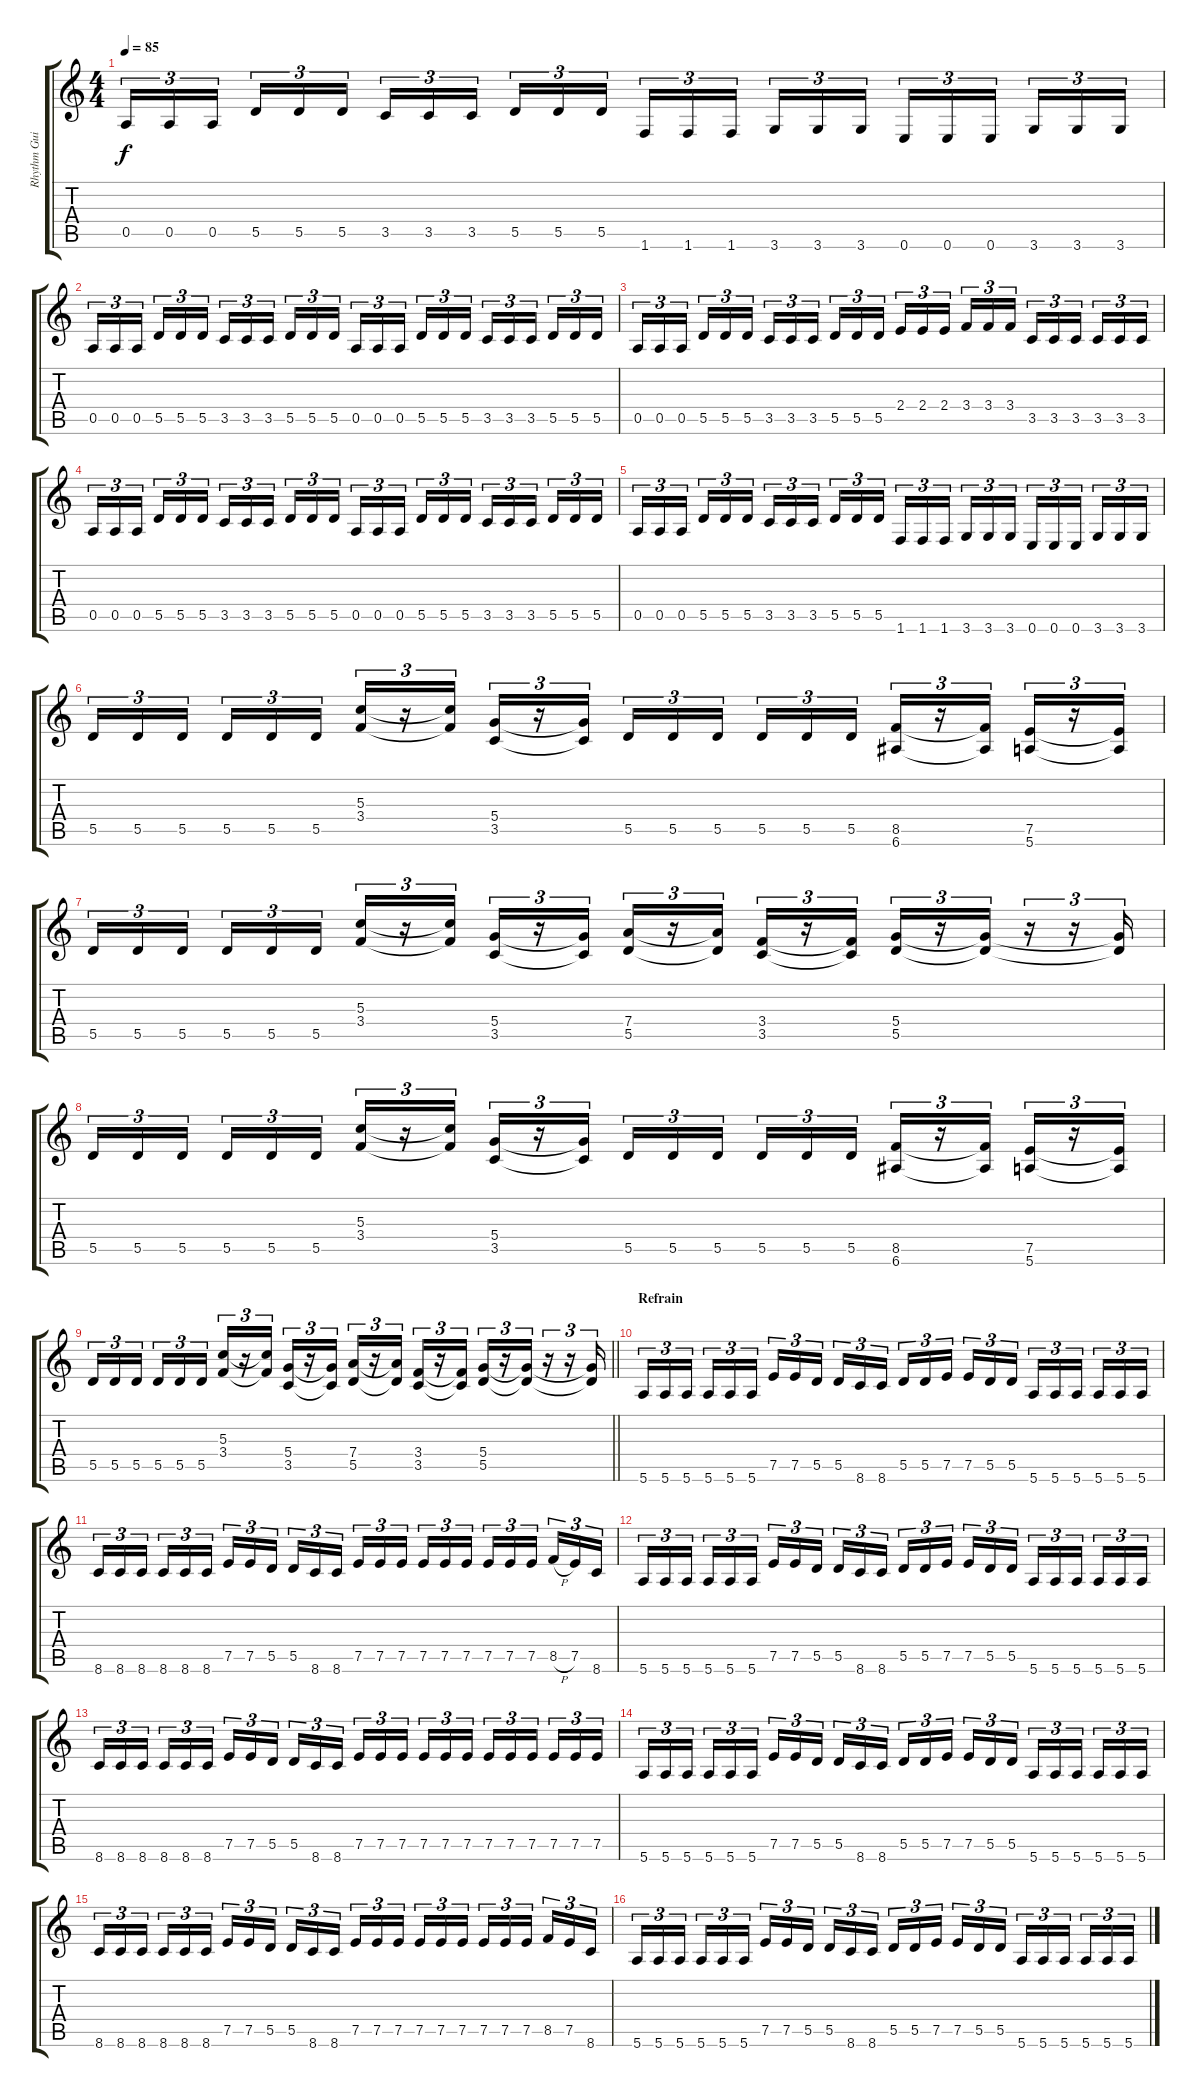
\track ("Rhythm Guitar" "Rhythm Gui") {instrument distortionguitar}
\staff {score tabs}
\tuning (E4 B3 G3 D3 A2 E2) {hide}
\ts (4 4)
\tempo 85
\clef g2
\ks c
0.5.16{tu (3 2) dy f} 0.5.16{tu (3 2)} 0.5.16{tu (3 2)} 5.5.16{tu (3 2)} 5.5.16{tu (3 2)} 5.5.16{tu (3 2)} 3.5.16{tu (3 2)} 3.5.16{tu (3 2)} 3.5.16{tu (3 2)} 5.5.16{tu (3 2)} 5.5.16{tu (3 2)} 5.5.16{tu (3 2)} 1.6.16{tu (3 2)} 1.6.16{tu (3 2)} 1.6.16{tu (3 2)} 3.6.16{tu (3 2)} 3.6.16{tu (3 2)} 3.6.16{tu (3 2)} 0.6.16{tu (3 2)} 0.6.16{tu (3 2)} 0.6.16{tu (3 2)} 3.6.16{tu (3 2)} 3.6.16{tu (3 2)} 3.6.16{tu (3 2)} |
0.5.16{tu (3 2)} 0.5.16{tu (3 2)} 0.5.16{tu (3 2)} 5.5.16{tu (3 2)} 5.5.16{tu (3 2)} 5.5.16{tu (3 2)} 3.5.16{tu (3 2)} 3.5.16{tu (3 2)} 3.5.16{tu (3 2)} 5.5.16{tu (3 2)} 5.5.16{tu (3 2)} 5.5.16{tu (3 2)} 0.5.16{tu (3 2)} 0.5.16{tu (3 2)} 0.5.16{tu (3 2)} 5.5.16{tu (3 2)} 5.5.16{tu (3 2)} 5.5.16{tu (3 2)} 3.5.16{tu (3 2)} 3.5.16{tu (3 2)} 3.5.16{tu (3 2)} 5.5.16{tu (3 2)} 5.5.16{tu (3 2)} 5.5.16{tu (3 2)} |
0.5.16{tu (3 2)} 0.5.16{tu (3 2)} 0.5.16{tu (3 2)} 5.5.16{tu (3 2)} 5.5.16{tu (3 2)} 5.5.16{tu (3 2)} 3.5.16{tu (3 2)} 3.5.16{tu (3 2)} 3.5.16{tu (3 2)} 5.5.16{tu (3 2)} 5.5.16{tu (3 2)} 5.5.16{tu (3 2)} 2.4.16{tu (3 2)} 2.4.16{tu (3 2)} 2.4.16{tu (3 2)} 3.4.16{tu (3 2)} 3.4.16{tu (3 2)} 3.4.16{tu (3 2)} 3.5.16{tu (3 2)} 3.5.16{tu (3 2)} 3.5.16{tu (3 2)} 3.5.16{tu (3 2)} 3.5.16{tu (3 2)} 3.5.16{tu (3 2)} |
0.5.16{tu (3 2)} 0.5.16{tu (3 2)} 0.5.16{tu (3 2)} 5.5.16{tu (3 2)} 5.5.16{tu (3 2)} 5.5.16{tu (3 2)} 3.5.16{tu (3 2)} 3.5.16{tu (3 2)} 3.5.16{tu (3 2)} 5.5.16{tu (3 2)} 5.5.16{tu (3 2)} 5.5.16{tu (3 2)} 0.5.16{tu (3 2)} 0.5.16{tu (3 2)} 0.5.16{tu (3 2)} 5.5.16{tu (3 2)} 5.5.16{tu (3 2)} 5.5.16{tu (3 2)} 3.5.16{tu (3 2)} 3.5.16{tu (3 2)} 3.5.16{tu (3 2)} 5.5.16{tu (3 2)} 5.5.16{tu (3 2)} 5.5.16{tu (3 2)} |
0.5.16{tu (3 2)} 0.5.16{tu (3 2)} 0.5.16{tu (3 2)} 5.5.16{tu (3 2)} 5.5.16{tu (3 2)} 5.5.16{tu (3 2)} 3.5.16{tu (3 2)} 3.5.16{tu (3 2)} 3.5.16{tu (3 2)} 5.5.16{tu (3 2)} 5.5.16{tu (3 2)} 5.5.16{tu (3 2)} 1.6.16{tu (3 2)} 1.6.16{tu (3 2)} 1.6.16{tu (3 2)} 3.6.16{tu (3 2)} 3.6.16{tu (3 2)} 3.6.16{tu (3 2)} 0.6.16{tu (3 2)} 0.6.16{tu (3 2)} 0.6.16{tu (3 2)} 3.6.16{tu (3 2)} 3.6.16{tu (3 2)} 3.6.16{tu (3 2)} |
5.5.16{tu (3 2)} 5.5.16{tu (3 2)} 5.5.16{tu (3 2)} 5.5.16{tu (3 2)} 5.5.16{tu (3 2)} 5.5.16{tu (3 2)} (5.3 3.4).16{tu (3 2)} r.16{tu (3 2)} (5.3{t} 3.4{t}).16{tu (3 2)} (5.4 3.5).16{tu (3 2)} r.16{tu (3 2)} (5.4{t} 3.5{t}).16{tu (3 2)} 5.5.16{tu (3 2)} 5.5.16{tu (3 2)} 5.5.16{tu (3 2)} 5.5.16{tu (3 2)} 5.5.16{tu (3 2)} 5.5.16{tu (3 2)} (8.5 6.6).16{tu (3 2)} r.16{tu (3 2)} (8.5{t} 6.6{t}).16{tu (3 2)} (7.5 5.6).16{tu (3 2)} r.16{tu (3 2)} (7.5{t} 5.6{t}).16{tu (3 2)} |
5.5.16{tu (3 2)} 5.5.16{tu (3 2)} 5.5.16{tu (3 2)} 5.5.16{tu (3 2)} 5.5.16{tu (3 2)} 5.5.16{tu (3 2)} (5.3 3.4).16{tu (3 2)} r.16{tu (3 2)} (5.3{t} 3.4{t}).16{tu (3 2)} (5.4 3.5).16{tu (3 2)} r.16{tu (3 2)} (5.4{t} 3.5{t}).16{tu (3 2)} (7.4 5.5).16{tu (3 2)} r.16{tu (3 2)} (7.4{t} 5.5{t}).16{tu (3 2)} (3.4 3.5).16{tu (3 2)} r.16{tu (3 2)} (3.4{t} 3.5{t}).16{tu (3 2)} (5.4 5.5).16{tu (3 2)} r.16{tu (3 2)} (5.4{t} 5.5{t}).16{tu (3 2)} r.16{tu (3 2)} r.16{tu (3 2)} (5.4{t} 5.5{t}).16{tu (3 2)} |
5.5.16{tu (3 2)} 5.5.16{tu (3 2)} 5.5.16{tu (3 2)} 5.5.16{tu (3 2)} 5.5.16{tu (3 2)} 5.5.16{tu (3 2)} (5.3 3.4).16{tu (3 2)} r.16{tu (3 2)} (5.3{t} 3.4{t}).16{tu (3 2)} (5.4 3.5).16{tu (3 2)} r.16{tu (3 2)} (5.4{t} 3.5{t}).16{tu (3 2)} 5.5.16{tu (3 2)} 5.5.16{tu (3 2)} 5.5.16{tu (3 2)} 5.5.16{tu (3 2)} 5.5.16{tu (3 2)} 5.5.16{tu (3 2)} (8.5 6.6).16{tu (3 2)} r.16{tu (3 2)} (8.5{t} 6.6{t}).16{tu (3 2)} (7.5 5.6).16{tu (3 2)} r.16{tu (3 2)} (7.5{t} 5.6{t}).16{tu (3 2)} |
\barLineRight lightlight
5.5.16{tu (3 2)} 5.5.16{tu (3 2)} 5.5.16{tu (3 2)} 5.5.16{tu (3 2)} 5.5.16{tu (3 2)} 5.5.16{tu (3 2)} (5.3 3.4).16{tu (3 2)} r.16{tu (3 2)} (5.3{t} 3.4{t}).16{tu (3 2)} (5.4 3.5).16{tu (3 2)} r.16{tu (3 2)} (5.4{t} 3.5{t}).16{tu (3 2)} (7.4 5.5).16{tu (3 2)} r.16{tu (3 2)} (7.4{t} 5.5{t}).16{tu (3 2)} (3.4 3.5).16{tu (3 2)} r.16{tu (3 2)} (3.4{t} 3.5{t}).16{tu (3 2)} (5.4 5.5).16{tu (3 2)} r.16{tu (3 2)} (5.4{t} 5.5{t}).16{tu (3 2)} r.16{tu (3 2)} r.16{tu (3 2)} (5.4{t} 5.5{t}).16{tu (3 2)} |
\section ("" "Refrain")
5.6.16{tu (3 2)} 5.6.16{tu (3 2)} 5.6.16{tu (3 2)} 5.6.16{tu (3 2)} 5.6.16{tu (3 2)} 5.6.16{tu (3 2)} 7.5.16{tu (3 2)} 7.5.16{tu (3 2)} 5.5.16{tu (3 2)} 5.5.16{tu (3 2)} 8.6.16{tu (3 2)} 8.6.16{tu (3 2)} 5.5.16{tu (3 2)} 5.5.16{tu (3 2)} 7.5.16{tu (3 2)} 7.5.16{tu (3 2)} 5.5.16{tu (3 2)} 5.5.16{tu (3 2)} 5.6.16{tu (3 2)} 5.6.16{tu (3 2)} 5.6.16{tu (3 2)} 5.6.16{tu (3 2)} 5.6.16{tu (3 2)} 5.6.16{tu (3 2)} |
8.6.16{tu (3 2)} 8.6.16{tu (3 2)} 8.6.16{tu (3 2)} 8.6.16{tu (3 2)} 8.6.16{tu (3 2)} 8.6.16{tu (3 2)} 7.5.16{tu (3 2)} 7.5.16{tu (3 2)} 5.5.16{tu (3 2)} 5.5.16{tu (3 2)} 8.6.16{tu (3 2)} 8.6.16{tu (3 2)} 7.5.16{tu (3 2)} 7.5.16{tu (3 2)} 7.5.16{tu (3 2)} 7.5.16{tu (3 2)} 7.5.16{tu (3 2)} 7.5.16{tu (3 2)} 7.5.16{tu (3 2)} 7.5.16{tu (3 2)} 7.5.16{tu (3 2)} 8.5{h}.16{tu (3 2)} 7.5.16{tu (3 2)} 8.6.16{tu (3 2)} |
5.6.16{tu (3 2)} 5.6.16{tu (3 2)} 5.6.16{tu (3 2)} 5.6.16{tu (3 2)} 5.6.16{tu (3 2)} 5.6.16{tu (3 2)} 7.5.16{tu (3 2)} 7.5.16{tu (3 2)} 5.5.16{tu (3 2)} 5.5.16{tu (3 2)} 8.6.16{tu (3 2)} 8.6.16{tu (3 2)} 5.5.16{tu (3 2)} 5.5.16{tu (3 2)} 7.5.16{tu (3 2)} 7.5.16{tu (3 2)} 5.5.16{tu (3 2)} 5.5.16{tu (3 2)} 5.6.16{tu (3 2)} 5.6.16{tu (3 2)} 5.6.16{tu (3 2)} 5.6.16{tu (3 2)} 5.6.16{tu (3 2)} 5.6.16{tu (3 2)} |
8.6.16{tu (3 2)} 8.6.16{tu (3 2)} 8.6.16{tu (3 2)} 8.6.16{tu (3 2)} 8.6.16{tu (3 2)} 8.6.16{tu (3 2)} 7.5.16{tu (3 2)} 7.5.16{tu (3 2)} 5.5.16{tu (3 2)} 5.5.16{tu (3 2)} 8.6.16{tu (3 2)} 8.6.16{tu (3 2)} 7.5.16{tu (3 2)} 7.5.16{tu (3 2)} 7.5.16{tu (3 2)} 7.5.16{tu (3 2)} 7.5.16{tu (3 2)} 7.5.16{tu (3 2)} 7.5.16{tu (3 2)} 7.5.16{tu (3 2)} 7.5.16{tu (3 2)} 7.5.16{tu (3 2)} 7.5.16{tu (3 2)} 7.5.16{tu (3 2)} |
5.6.16{tu (3 2)} 5.6.16{tu (3 2)} 5.6.16{tu (3 2)} 5.6.16{tu (3 2)} 5.6.16{tu (3 2)} 5.6.16{tu (3 2)} 7.5.16{tu (3 2)} 7.5.16{tu (3 2)} 5.5.16{tu (3 2)} 5.5.16{tu (3 2)} 8.6.16{tu (3 2)} 8.6.16{tu (3 2)} 5.5.16{tu (3 2)} 5.5.16{tu (3 2)} 7.5.16{tu (3 2)} 7.5.16{tu (3 2)} 5.5.16{tu (3 2)} 5.5.16{tu (3 2)} 5.6.16{tu (3 2)} 5.6.16{tu (3 2)} 5.6.16{tu (3 2)} 5.6.16{tu (3 2)} 5.6.16{tu (3 2)} 5.6.16{tu (3 2)} |
8.6.16{tu (3 2)} 8.6.16{tu (3 2)} 8.6.16{tu (3 2)} 8.6.16{tu (3 2)} 8.6.16{tu (3 2)} 8.6.16{tu (3 2)} 7.5.16{tu (3 2)} 7.5.16{tu (3 2)} 5.5.16{tu (3 2)} 5.5.16{tu (3 2)} 8.6.16{tu (3 2)} 8.6.16{tu (3 2)} 7.5.16{tu (3 2)} 7.5.16{tu (3 2)} 7.5.16{tu (3 2)} 7.5.16{tu (3 2)} 7.5.16{tu (3 2)} 7.5.16{tu (3 2)} 7.5.16{tu (3 2)} 7.5.16{tu (3 2)} 7.5.16{tu (3 2)} 8.5.16{tu (3 2)} 7.5.16{tu (3 2)} 8.6.16{tu (3 2)} |
5.6.16{tu (3 2)} 5.6.16{tu (3 2)} 5.6.16{tu (3 2)} 5.6.16{tu (3 2)} 5.6.16{tu (3 2)} 5.6.16{tu (3 2)} 7.5.16{tu (3 2)} 7.5.16{tu (3 2)} 5.5.16{tu (3 2)} 5.5.16{tu (3 2)} 8.6.16{tu (3 2)} 8.6.16{tu (3 2)} 5.5.16{tu (3 2)} 5.5.16{tu (3 2)} 7.5.16{tu (3 2)} 7.5.16{tu (3 2)} 5.5.16{tu (3 2)} 5.5.16{tu (3 2)} 5.6.16{tu (3 2)} 5.6.16{tu (3 2)} 5.6.16{tu (3 2)} 5.6.16{tu (3 2)} 5.6.16{tu (3 2)} 5.6.16{tu (3 2)}
